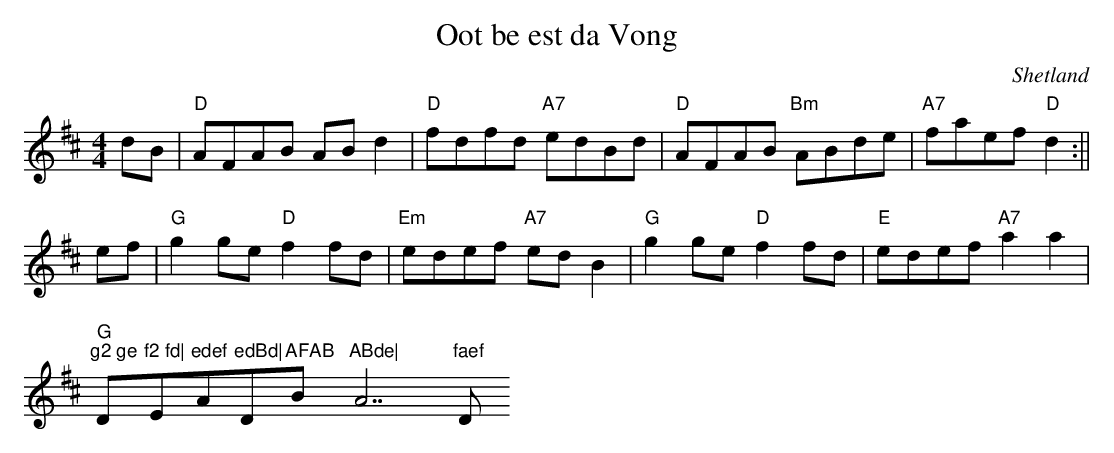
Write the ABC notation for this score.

X:1
T:Oot be est da Vong
M:4/4
L:1/8
O:Shetland
K:D
dB|"D"AFAB AB d2|"D"fdfd "A7"edBd|"D"AFAB "Bm"ABde|"A7"faef "D"d2:||!ef|
"G"g2 ge "D"f2 fd|"Em"edef "A7"ed B2|"G"g2 ge "D"f2 fd|"E"edef "A7"a2 a2
|!"G
"g2 ge "D"f2 fd|"Em"edef "A"edBd|"D"AFAB "Bm"ABde|"A7"faef "D"d2:||
